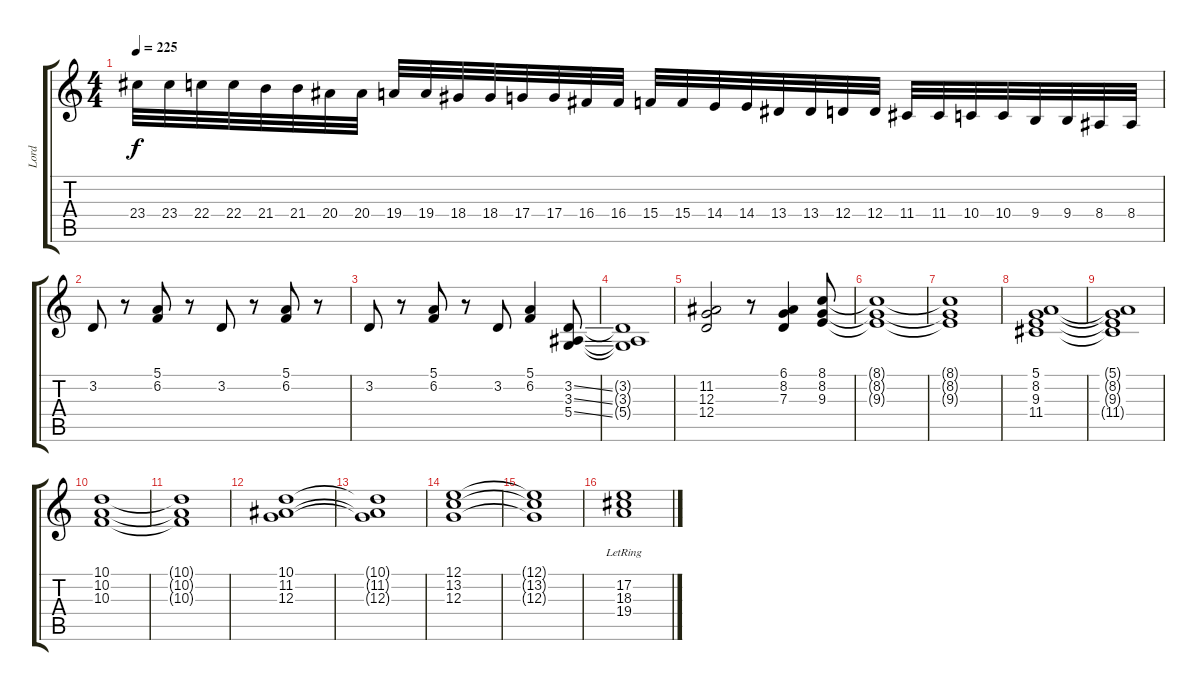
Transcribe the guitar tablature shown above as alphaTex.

\track ("Lord" "Lord") {instrument rockorgan}
\staff {score tabs}
\tuning (E4 B3 G3 D3 A2 E2) {hide}
\ts (4 4)
\tempo 225
\clef g2
\ks c
23.4.32{dy f} 23.4.32 22.4.32 22.4.32 21.4.32 21.4.32 20.4.32 20.4.32 19.4.32 19.4.32 18.4.32 18.4.32 17.4.32 17.4.32 16.4.32 16.4.32 15.4.32 15.4.32 14.4.32 14.4.32 13.4.32 13.4.32 12.4.32 12.4.32 11.4.32 11.4.32 10.4.32 10.4.32 9.4.32 9.4.32 8.4.32 8.4.32 |
3.2.8 r.8 (5.1 6.2).8 r.8 3.2.8 r.8 (5.1 6.2).8 r.8 |
3.2.8 r.8 (5.1 6.2).8 r.8 3.2.8 (5.1 6.2).4 (3.2{ss} 3.3{ss} 5.4{ss}).8 |
(3.2{t} 3.3{t} 5.4{t}).1 |
(11.2 12.3 12.4).2 r.8 (6.1 8.2 7.3).4 (8.1 8.2 9.3).8 |
(8.1{t} 8.2{t} 9.3{t}).1 |
(8.1{t} 8.2{t} 9.3{t}).1 |
(5.1 8.2 9.3 11.4).1 |
(5.1{t} 8.2{t} 9.3{t} 11.4{t}).1 |
(10.1 10.2 10.3).1 |
(10.1{t} 10.2{t} 10.3{t}).1 |
(10.1 11.2 12.3).1 |
(10.1{t} 11.2{t} 12.3{t}).1 |
(12.1 13.2 12.3).1 |
(12.1{t} 13.2{t} 12.3{t}).1 |
(17.2{lr} 18.3{lr} 19.4{lr}).1
